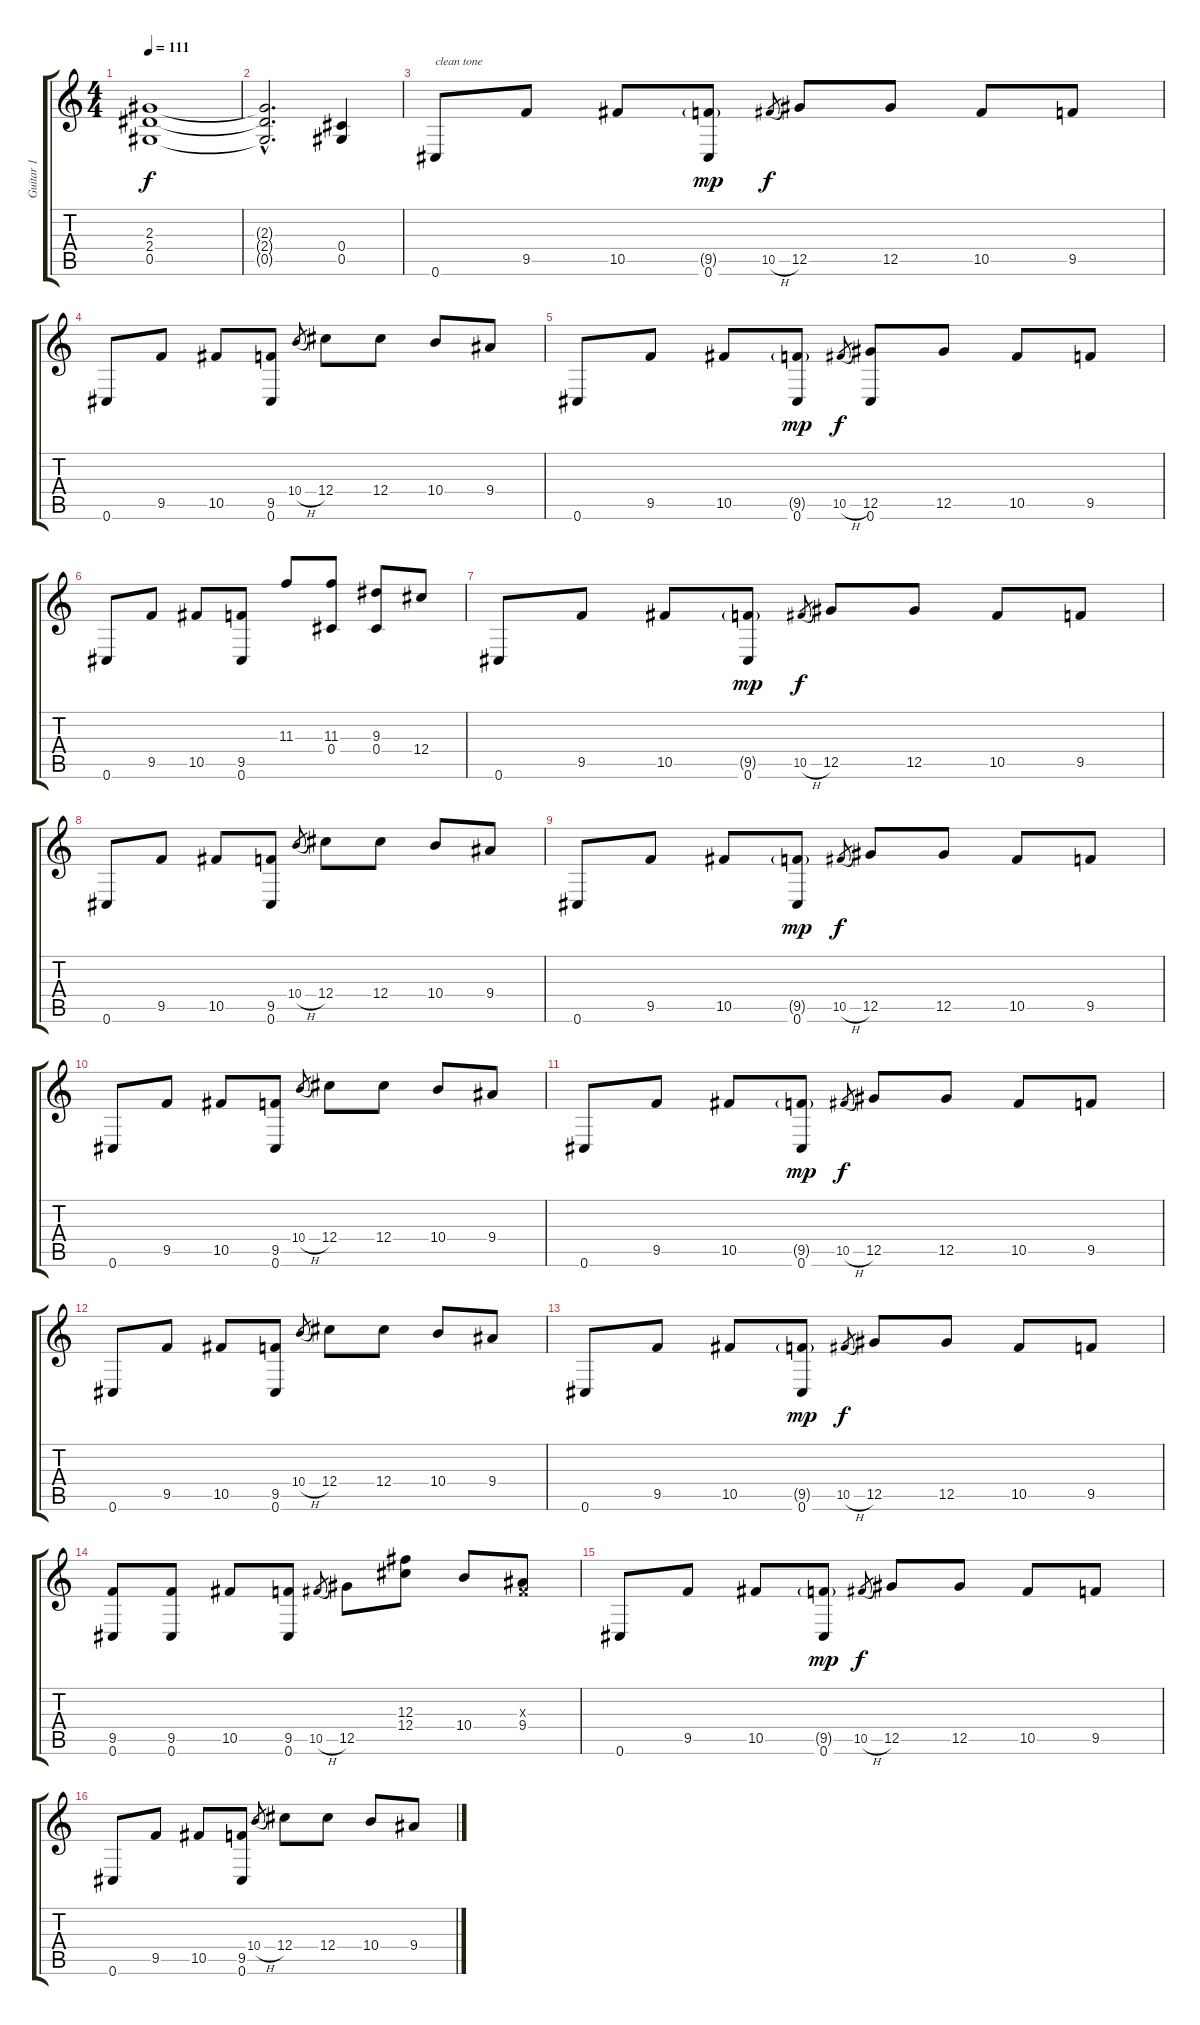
\track ("Guitar 1" "Guitar 1") {instrument distortionguitar}
\staff {score tabs}
\tuning (Eb4 Bb3 Gb3 Db3 Ab2 Db2) {hide}
\ts (4 4)
\tempo 111
\clef g2
\ks c
(2.3 2.4 0.5).1{dy f} |
(2.3{hac t} 2.4{hac t} 0.5{hac t}).2{d} (0.4 0.5).4 |
0.6.8{txt "clean tone" instrument electricguitarclean} 9.5.8 10.5.8 (9.5{g} 0.6).8{dy mp} 10.5{h}.8{gr dy f} 12.5.8 12.5.8 10.5.8 9.5.8 |
0.6.8 9.5.8 10.5.8 (9.5 0.6).8 10.4{h}.8{gr} 12.4.8 12.4.8 10.4.8 9.4.8 |
0.6.8 9.5.8 10.5.8 (9.5{g} 0.6).8{dy mp} 10.5{h}.8{gr dy f} (12.5 0.6).8 12.5.8 10.5.8 9.5.8 |
0.6.8 9.5.8 10.5.8 (9.5 0.6).8 11.3.8 (11.3 0.4).8 (9.3 0.4).8 12.4.8 |
0.6.8 9.5.8 10.5.8 (9.5{g} 0.6).8{dy mp} 10.5{h}.8{gr dy f} 12.5.8 12.5.8 10.5.8 9.5.8 |
0.6.8 9.5.8 10.5.8 (9.5 0.6).8 10.4{h}.8{gr} 12.4.8 12.4.8 10.4.8 9.4.8 |
0.6.8 9.5.8 10.5.8 (9.5{g} 0.6).8{dy mp} 10.5{h}.8{gr dy f} 12.5.8 12.5.8 10.5.8 9.5.8 |
0.6.8 9.5.8 10.5.8 (9.5 0.6).8 10.4{h}.8{gr} 12.4.8 12.4.8 10.4.8 9.4.8 |
0.6.8 9.5.8 10.5.8 (9.5{g} 0.6).8{dy mp} 10.5{h}.8{gr dy f} 12.5.8 12.5.8 10.5.8 9.5.8 |
0.6.8 9.5.8 10.5.8 (9.5 0.6).8 10.4{h}.8{gr} 12.4.8 12.4.8 10.4.8 9.4.8 |
0.6.8 9.5.8 10.5.8 (9.5{g} 0.6).8{dy mp} 10.5{h}.8{gr dy f} 12.5.8 12.5.8 10.5.8 9.5.8 |
(9.5 0.6).8 (9.5 0.6).8 10.5.8 (9.5 0.6).8 10.5{h}.8{gr} 12.5.8 (12.3 12.4).8 10.4.8 (0.3{x} 9.4).8 |
0.6.8 9.5.8 10.5.8 (9.5{g} 0.6).8{dy mp} 10.5{h}.8{gr dy f} 12.5.8 12.5.8 10.5.8 9.5.8 |
0.6.8 9.5.8 10.5.8 (9.5 0.6).8 10.4{h}.8{gr} 12.4.8 12.4.8 10.4.8 9.4.8
